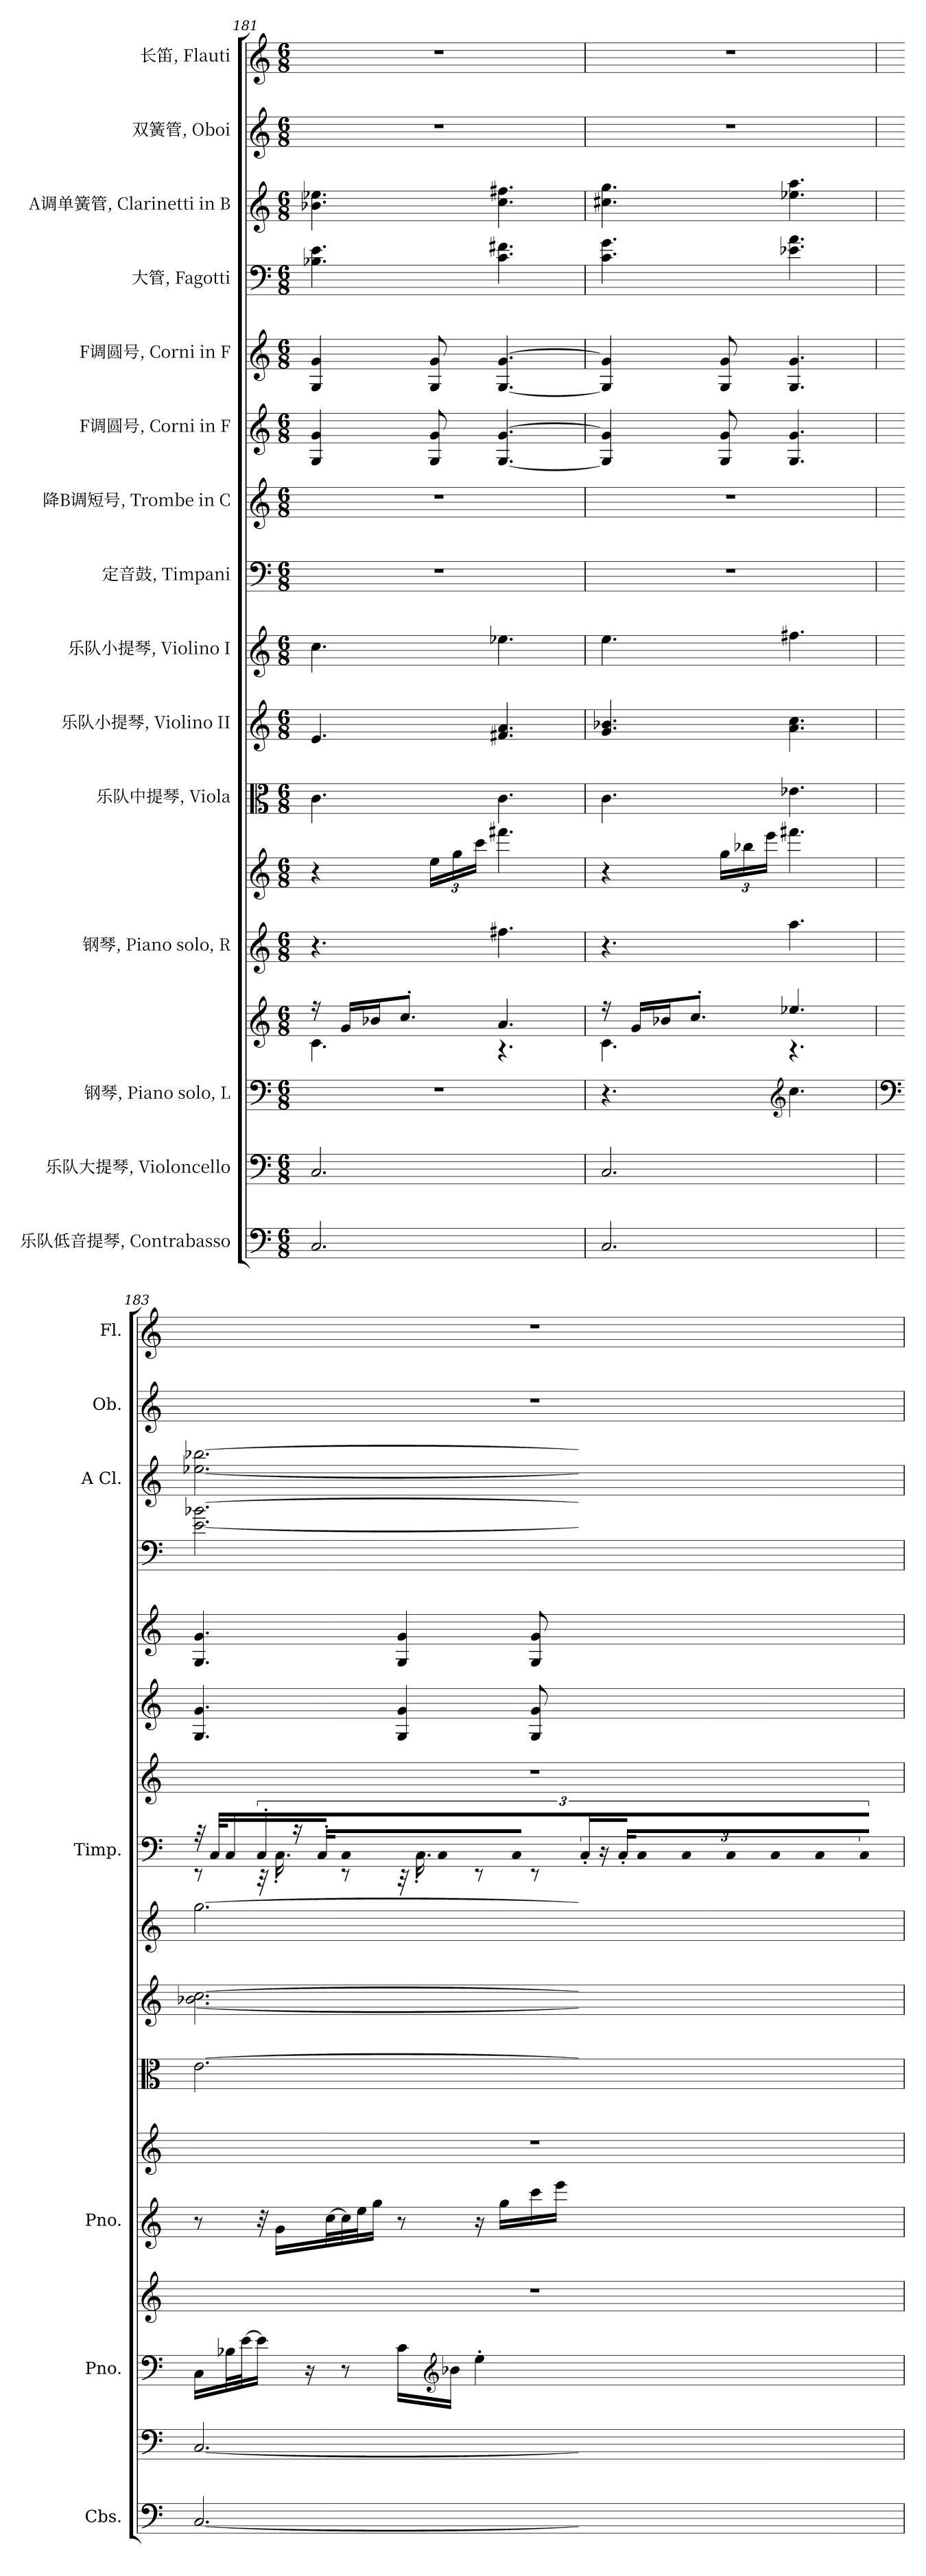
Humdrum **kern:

**kern	**kern	**kern	**kern	**kern	**kern	**kern	**kern	**kern	**kern	**kern	**kern	**kern	**kern	**kern	**kern	**kern
*part15	*part14	*part13	*part13	*part12	*part12	*part11	*part10	*part9	*part8	*part7	*part6	*part5	*part4	*part3	*part2	*part1
*staff17	*staff16	*staff15	*staff14	*staff13	*staff12	*staff11	*staff10	*staff9	*staff8	*staff7	*staff6	*staff5	*staff4	*staff3	*staff2	*staff1
*I"乐队低音提琴, Contrabasso	*I"乐队大提琴, Violoncello	*I"钢琴, Piano solo, L	*	*I"钢琴, Piano solo, R	*	*I"乐队中提琴, Viola	*I"乐队小提琴, Violino II	*I"乐队小提琴, Violino I	*I"定音鼓, Timpani	*I"降B调短号, Trombe in C	*I"F调圆号, Corni in F	*I"F调圆号, Corni in F	*I"大管, Fagotti	*I"A调单簧管, Clarinetti in B	*I"双簧管, Oboi	*I"长笛, Flauti
*I'Cbs.	*	*I'Pno.	*	*I'Pno.	*	*	*	*	*I'Timp.	*	*	*	*	*I'A Cl.	*I'Ob.	*I'Fl.
*clefF4	*clefF4	*clefF4	*clefG2	*clefG2	*clefG2	*clefC3	*clefG2	*clefG2	*clefF4	*clefG2	*clefG2	*clefG2	*clefF4	*clefG2	*clefG2	*clefG2
*ITrd7c12	*	*	*	*	*	*	*	*	*	*ITrd1c2	*ITrd4c7	*ITrd4c7	*	*ITrd2c3	*	*
*k[]	*k[]	*k[]	*k[]	*k[]	*k[]	*k[]	*k[]	*k[]	*k[]	*k[b-e-]	*k[b-]	*k[b-]	*k[]	*k[f#c#g#]	*k[]	*k[]
*M6/8	*M6/8	*M6/8	*M6/8	*M6/8	*M6/8	*M6/8	*M6/8	*M6/8	*M6/8	*M6/8	*M6/8	*M6/8	*M6/8	*M6/8	*M6/8	*M6/8
*MM88	*MM88	*MM88	*MM88	*MM88	*MM88	*MM88	*MM88	*MM88	*MM88	*MM88	*MM88	*MM88	*MM88	*MM88	*MM88	*MM88
=181	=181	=181	=181	=181	=181	=181	=181	=181	=181	=181	=181	=181	=181	=181	=181	=181
*	*	*	*^	*	*	*	*	*	*	*	*	*	*	*	*	*
2.CC/	2.C/	2.r	16r	4.c\	4.r	4r	4.c\	4.e/	4.cc\	2.r	2.r	4C/ 4c/	4C/ 4c/	4.B-X\ 4.e\	4.gn\ 4.ccn\	2.r	2.r
.	.	.	16g/LL	.	.	.	.	.	.	.	.	.	.	.	.	.	.
.	.	.	16b-X/J	.	.	.	.	.	.	.	.	.	.	.	.	.	.
.	.	.	8.cc'/J	.	.	.	.	.	.	.	.	.	.	.	.	.	.
*	*	*	*	*	*	*Xbrackettup	*	*	*	*	*	*	*	*	*	*	*
.	.	.	.	.	.	24ee\LL	.	.	.	.	.	8C/ 8c/	8C/ 8c/	.	.	.	.
.	.	.	.	.	.	24gg\	.	.	.	.	.	.	.	.	.	.	.
.	.	.	.	.	.	24ccc\JJ	.	.	.	.	.	.	.	.	.	.	.
.	.	.	4.a/	4.r	4.ff#X\	4.fff#X\	4.c\	4.f#X/ 4.a/	4.ee-X\	.	.	[4.C/ [4.c/	[4.C/ [4.c/	4.c\ 4.f#X\	4.a\ 4.dd#X\	.	.
!!LO:PB:g=z
=182	=182	=182	=182	=182	=182	=182	=182	=182	=182	=182	=182	=182	=182	=182	=182	=182	=182
*	*	*	*	*	*	*	*	*	*	*	*	*	*	*	*	*	*MM86
2.CC/	2.C/	4.r	16r	4.c\	4.r	4r	4.c\	4.g/ 4.b-X/	4.ee\	2.r	2.r	4C/] 4c/]	4C/] 4c/]	4.c\ 4.g\	4.a#X\ 4.ee\	2.r	2.r
.	.	.	16g/LL	.	.	.	.	.	.	.	.	.	.	.	.	.	.
.	.	.	16b-X/J	.	.	.	.	.	.	.	.	.	.	.	.	.	.
.	.	.	8.cc'/J	.	.	.	.	.	.	.	.	.	.	.	.	.	.
.	.	.	.	.	.	24gg\LL	.	.	.	.	.	8C/ 8c/	8C/ 8c/	.	.	.	.
.	.	.	.	.	.	24bb-X\	.	.	.	.	.	.	.	.	.	.	.
.	.	.	.	.	.	24eee\JJ	.	.	.	.	.	.	.	.	.	.	.
*	*	*clefG2	*	*	*	*	*	*	*	*	*	*	*	*	*	*	*
.	.	4.cc\	4.ee-X/	4.r	4.aa\	4.fff#X\	4.e-X\	4.a\ 4.cc\	4.ff#X\	.	.	4.C/ 4.c/	4.C/ 4.c/	4.e-X\ 4.a\	4.ccn\ 4.ff#\	.	.
*	*	*	*v	*v	*	*	*	*	*	*	*	*	*	*	*	*	*
=183	=183	=183	=183	=183	=183	=183	=183	=183	=183	=183	=183	=183	=183	=183	=183	=183
*	*	*clefF4	*	*	*	*	*	*	*	*	*	*	*	*	*	*
*	*	*	*	*	*	*	*	*	*	*	*	*	*	*	*	*MM93
*	*	*	*	*	*	*	*	*	*^	*	*	*	*	*	*	*
[2.CC/	[2.C/	16C\LL	2.r	8r	2.r	[2.e\	[2.b-X\ [2.cc\	[2.gg\	32r	8r	2.r	4.C/ 4.c/	4.C/ 4.c/	[2.e\ [2.b-X\	[2.ccn\ [2.ggn\	2.r	2.r
.	.	.	.	.	.	.	.	.	32C/KLL	.	.	.	.	.	.	.	.
.	.	32B-X\L	.	.	.	.	.	.	16C/	.	.	.	.	.	.	.	.
.	.	[32e\J	.	.	.	.	.	.	.	.	.	.	.	.	.	.	.
.	.	16e\JJ]	.	32r	.	.	.	.	24C'/JJ	32r	.	.	.	.	.	.	.
.	.	.	.	16g\LL	.	.	.	.	.	16.C'\	.	.	.	.	.	.	.
.	.	.	.	.	.	.	.	.	24r	.	.	.	.	.	.	.	.
.	.	16r	.	.	.	.	.	.	.	.	.	.	.	.	.	.	.
.	.	.	.	.	.	.	.	.	24C'/LL	.	.	.	.	.	.	.	.
.	.	.	.	[32cc\L	.	.	.	.	.	.	.	.	.	.	.	.	.
.	.	8r	.	32cc\]	.	.	.	.	32C/L	8r	.	.	.	.	.	.	.
.	.	.	.	32ee\J	.	.	.	.	32C/J	.	.	.	.	.	.	.	.
.	.	.	.	16gg\JJ	.	.	.	.	16C/JJ	.	.	.	.	.	.	.	.
.	.	16c\LL	.	8r	.	.	.	.	24C'/	32r	.	4C/ 4c/	4C/ 4c/	.	.	.	.
.	.	.	.	.	.	.	.	.	.	16.C'\	.	.	.	.	.	.	.
.	.	.	.	.	.	.	.	.	24r	.	.	.	.	.	.	.	.
*	*	*clefG2	*	*	*	*	*	*	*	*	*	*	*	*	*	*	*
.	.	16b-X\JJ	.	.	.	.	.	.	.	.	.	.	.	.	.	.	.
.	.	.	.	.	.	.	.	.	24C'/LL	.	.	.	.	.	.	.	.
.	.	4ee'\	.	16r	.	.	.	.	32C/L	8r	.	.	.	.	.	.	.
.	.	.	.	.	.	.	.	.	32C/J	.	.	.	.	.	.	.	.
.	.	.	.	16gg\LL	.	.	.	.	16C/	.	.	.	.	.	.	.	.
.	.	.	.	16ccc\	.	.	.	.	32C/L	8r	.	8C/ 8c/	8C/ 8c/	.	.	.	.
.	.	.	.	.	.	.	.	.	32C/J	.	.	.	.	.	.	.	.
.	.	.	.	16eee\JJ	.	.	.	.	16C/JJ	.	.	.	.	.	.	.	.
*	*	*	*	*	*	*	*	*	*v	*v	*	*	*	*	*	*	*
=	=	=	=	=	=	=	=	=	=	=	=	=	=	=	=	=
*-	*-	*-	*-	*-	*-	*-	*-	*-	*-	*-	*-	*-	*-	*-	*-	*-
